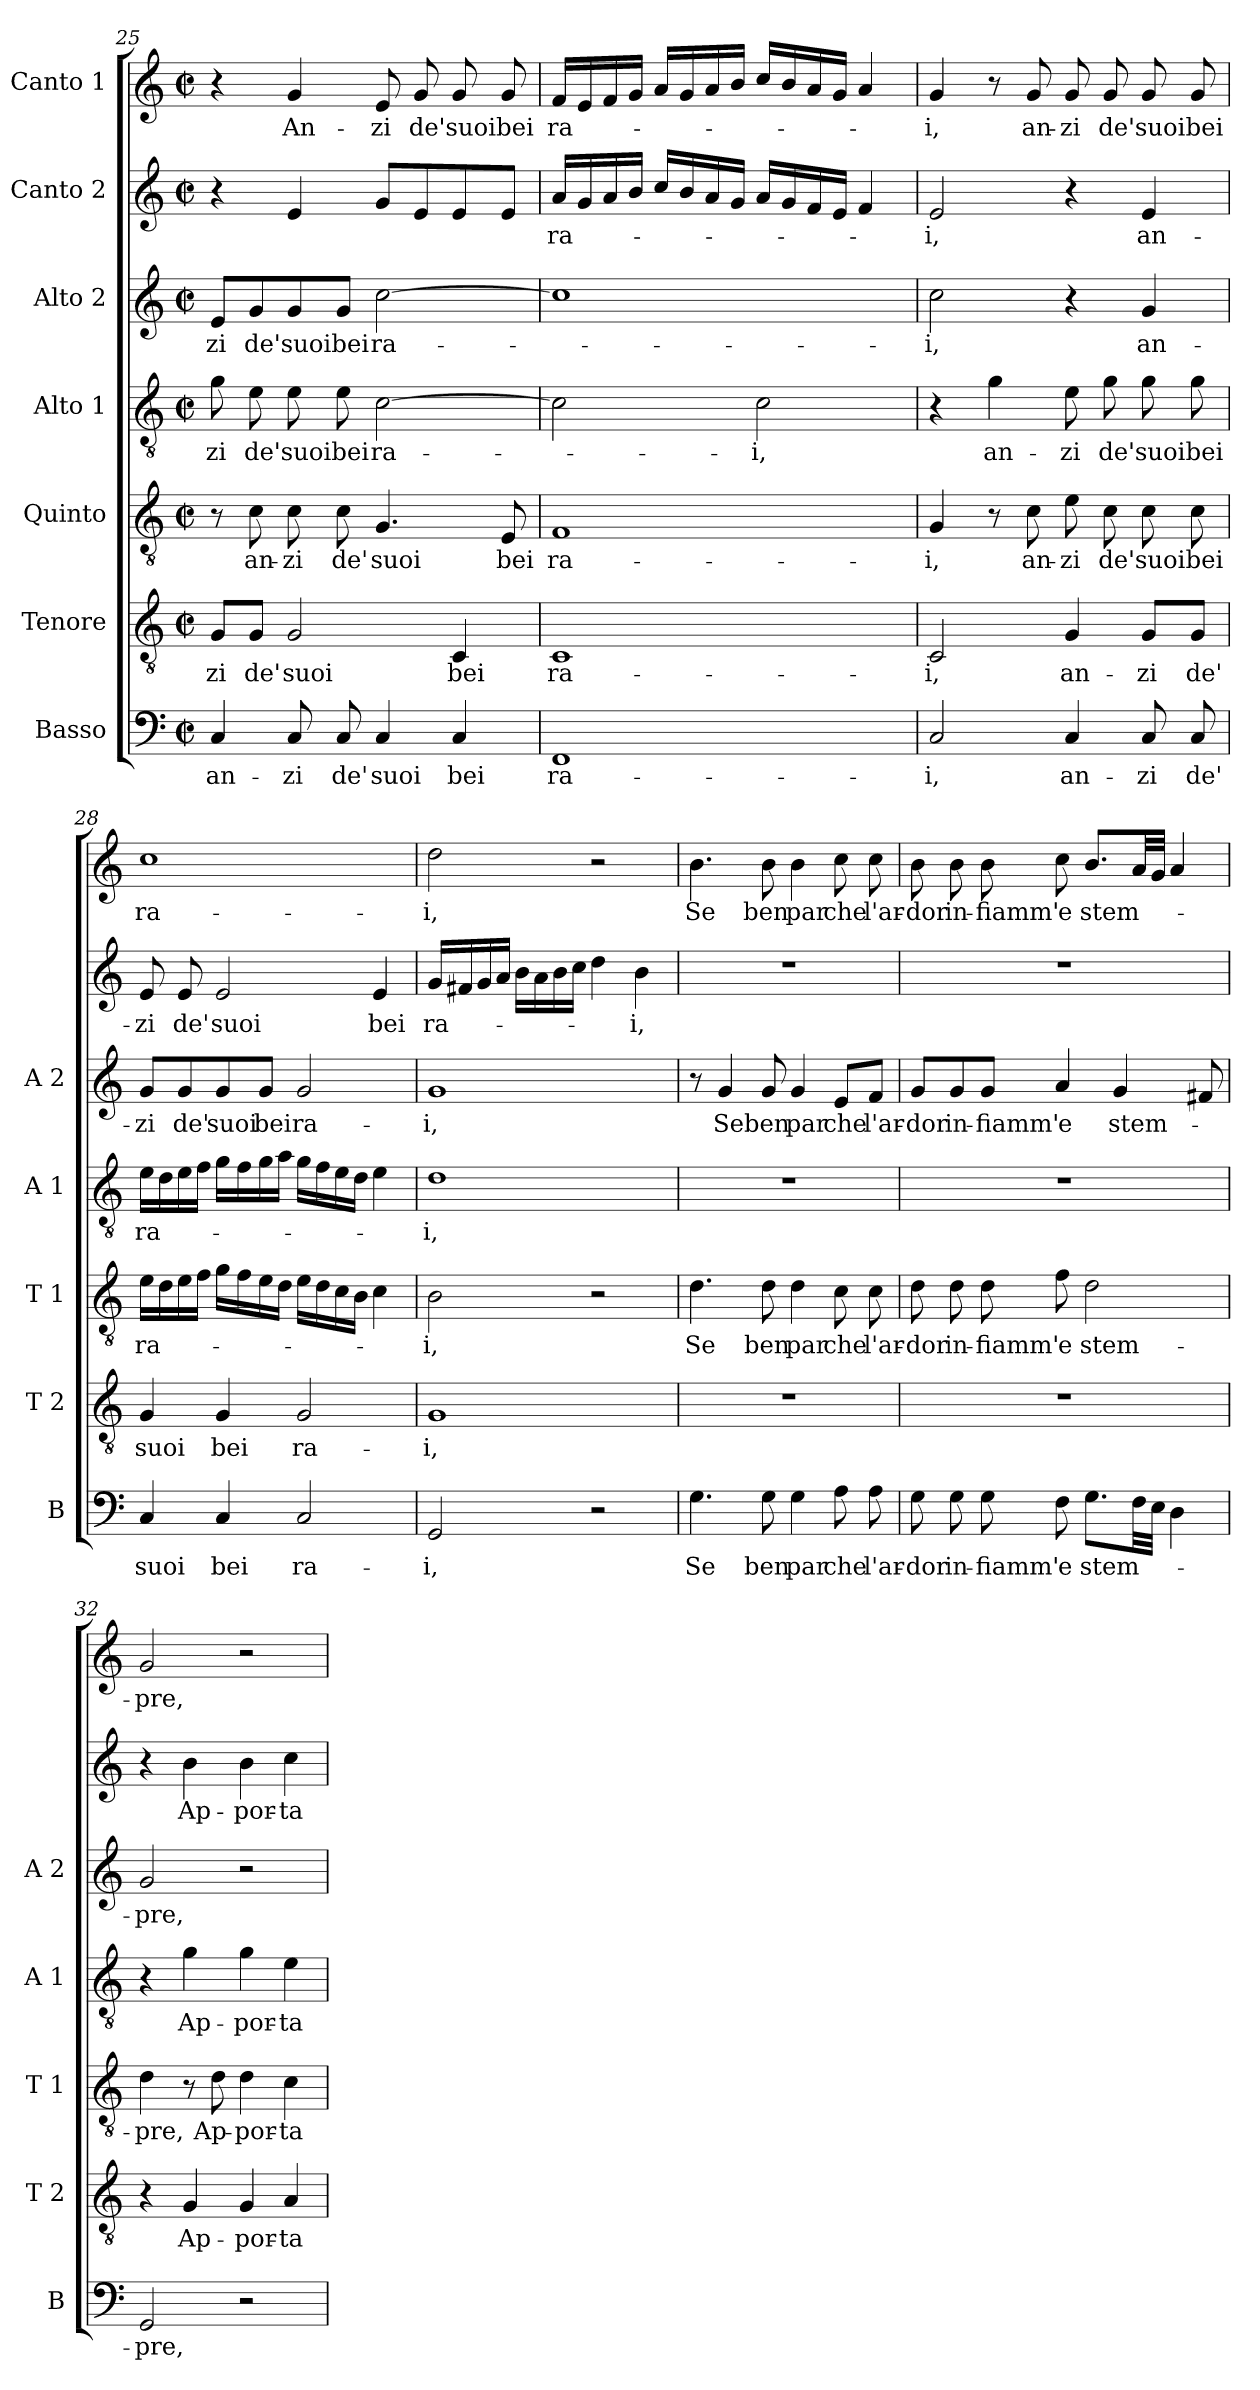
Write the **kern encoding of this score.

**kern	**text	**kern	**text	**kern	**text	**kern	**text	**kern	**text	**kern	**text	**kern	**text
*part7	*part7	*part6	*part6	*part5	*part5	*part4	*part4	*part3	*part3	*part2	*part2	*part1	*part1
*staff7	*staff7	*staff6	*staff6	*staff5	*staff5	*staff4	*staff4	*staff3	*staff3	*staff2	*staff2	*staff1	*staff1
*I"Basso	*	*I"Tenore	*	*I"Quinto	*	*I"Alto 1	*	*I"Alto 2	*	*I"Canto 2	*	*I"Canto 1	*
*I'B	*	*I'T 2	*	*I'T 1	*	*I'A 1	*	*I'A 2	*	*	*	*	*
*clefF4	*	*clefGv2	*	*clefGv2	*	*clefGv2	*	*clefG2	*	*clefG2	*	*clefG2	*
*k[]	*	*k[]	*	*k[]	*	*k[]	*	*k[]	*	*k[]	*	*k[]	*
*C:	*	*C:	*	*C:	*	*C:	*	*C:	*	*C:	*	*C:	*
*M2/2	*	*M2/2	*	*M2/2	*	*M2/2	*	*M2/2	*	*M2/2	*	*M2/2	*
*met(c|)	*	*met(c|)	*	*met(c|)	*	*met(c|)	*	*met(c|)	*	*met(c|)	*	*met(c|)	*
=25	=25	=25	=25	=25	=25	=25	=25	=25	=25	=25	=25	=25	=25
!	!LO:LY:b	!	!LO:LY:b	!	!	!	!LO:LY:b	!	!LO:LY:b	!	!	!	!
4C/	an-	8G/L	-zi	8r	.	8g\	-zi	8e/L	-zi	4r	.	4r	.
!	!	!	!LO:LY:b	!	!LO:LY:b	!	!LO:LY:b	!	!LO:LY:b	!	!	!	!
.	.	8G/J	de'	8c\	an-	8e\	de'	8g/	de'	.	.	.	.
!	!LO:LY:b	!	!LO:LY:b	!	!LO:LY:b	!	!LO:LY:b	!	!LO:LY:b	!	!	!	!LO:LY:b
8C/	-zi	2G/	suoi	8c\	-zi	8e\	suoi	8g/	suoi	4e/	.	4g/	An-
!	!LO:LY:b	!	!	!	!LO:LY:b	!	!LO:LY:b	!	!LO:LY:b	!	!	!	!
8C/	de'	.	.	8c\	de'	8e\	bei	8g/J	bei	.	.	.	.
!	!LO:LY:b	!	!	!	!LO:LY:b	!	!LO:LY:b	!	!LO:LY:b	!	!	!	!LO:LY:b
4C/	suoi	.	.	4.G/	suoi	[2c\	ra-	[2cc\	ra-	8g/L	.	8e/	-zi
!	!	!	!	!	!	!	!	!	!	!	!	!	!LO:LY:b
.	.	.	.	.	.	.	.	.	.	8e/	.	8g/	de'
!	!LO:LY:b	!	!LO:LY:b	!	!	!	!	!	!	!	!	!	!LO:LY:b
4C/	bei	4C/	bei	.	.	.	.	.	.	8e/	.	8g/	suoi
!	!	!	!	!	!LO:LY:b	!	!	!	!	!	!	!	!LO:LY:b
.	.	.	.	8E/	bei	.	.	.	.	8e/J	.	8g/	bei
=26	=26	=26	=26	=26	=26	=26	=26	=26	=26	=26	=26	=26	=26
!	!LO:LY:b	!	!LO:LY:b	!	!LO:LY:b	!	!	!	!	!	!LO:LY:b	!	!LO:LY:b
1FF	ra-	1C	ra-	1F	ra-	2c\]	.	1cc]	.	16a/LL	ra-	16f/LL	ra-
.	.	.	.	.	.	.	.	.	.	16g/	.	16e/	.
.	.	.	.	.	.	.	.	.	.	16a/	.	16f/	.
.	.	.	.	.	.	.	.	.	.	16b/JJ	.	16g/JJ	.
.	.	.	.	.	.	.	.	.	.	16cc/LL	.	16a/LL	.
.	.	.	.	.	.	.	.	.	.	16b/	.	16g/	.
.	.	.	.	.	.	.	.	.	.	16a/	.	16a/	.
.	.	.	.	.	.	.	.	.	.	16g/JJ	.	16b/JJ	.
!	!	!	!	!	!	!	!LO:LY:b	!	!	!	!	!	!
.	.	.	.	.	.	2c\	-i,	.	.	16a/LL	.	16cc/LL	.
.	.	.	.	.	.	.	.	.	.	16g/	.	16b/	.
.	.	.	.	.	.	.	.	.	.	16f/	.	16a/	.
.	.	.	.	.	.	.	.	.	.	16e/JJ	.	16g/JJ	.
.	.	.	.	.	.	.	.	.	.	4f/	.	4a/	.
=27	=27	=27	=27	=27	=27	=27	=27	=27	=27	=27	=27	=27	=27
!	!LO:LY:b	!	!LO:LY:b	!	!LO:LY:b	!	!	!	!LO:LY:b	!	!LO:LY:b	!	!LO:LY:b
2C/	-i,	2C/	-i,	4G/	-i,	4r	.	2cc\	-i,	2e/	-i,	4g/	-i,
!	!	!	!	!	!	!	!LO:LY:b	!	!	!	!	!	!
.	.	.	.	8r	.	4g\	an-	.	.	.	.	8r	.
!	!	!	!	!	!LO:LY:b	!	!	!	!	!	!	!	!LO:LY:b
.	.	.	.	8c\	an-	.	.	.	.	.	.	8g/	an-
!	!LO:LY:b	!	!LO:LY:b	!	!LO:LY:b	!	!LO:LY:b	!	!	!	!	!	!LO:LY:b
4C/	an-	4G/	an-	8e\	-zi	8e\	-zi	4r	.	4r	.	8g/	-zi
!	!	!	!	!	!LO:LY:b	!	!LO:LY:b	!	!	!	!	!	!LO:LY:b
.	.	.	.	8c\	de'	8g\	de'	.	.	.	.	8g/	de'
!	!LO:LY:b	!	!LO:LY:b	!	!LO:LY:b	!	!LO:LY:b	!	!LO:LY:b	!	!LO:LY:b	!	!LO:LY:b
8C/	-zi	8G/L	-zi	8c\	suoi	8g\	suoi	4g/	an-	4e/	an-	8g/	suoi
!	!LO:LY:b	!	!LO:LY:b	!	!LO:LY:b	!	!LO:LY:b	!	!	!	!	!	!LO:LY:b
8C/	de'	8G/J	de'	8c\	bei	8g\	bei	.	.	.	.	8g/	bei
=28	=28	=28	=28	=28	=28	=28	=28	=28	=28	=28	=28	=28	=28
!	!LO:LY:b	!	!LO:LY:b	!	!LO:LY:b	!	!LO:LY:b	!	!LO:LY:b	!	!LO:LY:b	!	!LO:LY:b
4C/	suoi	4G/	suoi	16e\LL	ra-	16e\LL	ra-	8g/L	-zi	8e/	-zi	1cc	ra-
.	.	.	.	16d\	.	16d\	.	.	.	.	.	.	.
!	!	!	!	!	!	!	!	!	!LO:LY:b	!	!LO:LY:b	!	!
.	.	.	.	16e\	.	16e\	.	8g/	de'	8e/	de'	.	.
.	.	.	.	16f\JJ	.	16f\JJ	.	.	.	.	.	.	.
!	!LO:LY:b	!	!LO:LY:b	!	!	!	!	!	!LO:LY:b	!	!LO:LY:b	!	!
4C/	bei	4G/	bei	16g\LL	.	16g\LL	.	8g/	suoi	2e/	suoi	.	.
.	.	.	.	16f\	.	16f\	.	.	.	.	.	.	.
!	!	!	!	!	!	!	!	!	!LO:LY:b	!	!	!	!
.	.	.	.	16e\	.	16g\	.	8g/J	bei	.	.	.	.
.	.	.	.	16d\JJ	.	16a\JJ	.	.	.	.	.	.	.
!	!LO:LY:b	!	!LO:LY:b	!	!	!	!	!	!LO:LY:b	!	!	!	!
2C/	ra-	2G/	ra-	16e\LL	.	16g\LL	.	2g/	ra-	.	.	.	.
.	.	.	.	16d\	.	16f\	.	.	.	.	.	.	.
.	.	.	.	16c\	.	16e\	.	.	.	.	.	.	.
.	.	.	.	16B\JJ	.	16d\JJ	.	.	.	.	.	.	.
!	!	!	!	!	!	!	!	!	!	!	!LO:LY:b	!	!
.	.	.	.	4c\	.	4e\	.	.	.	4e/	bei	.	.
!!LO:PB:g=z
=29	=29	=29	=29	=29	=29	=29	=29	=29	=29	=29	=29	=29	=29
!	!LO:LY:b	!	!LO:LY:b	!	!LO:LY:b	!	!LO:LY:b	!	!LO:LY:b	!	!LO:LY:b	!	!LO:LY:b
2GG/	-i,	1G	-i,	2B\	-i,	1d	-i,	1g	-i,	16g/LL	ra-	2dd\	-i,
.	.	.	.	.	.	.	.	.	.	16f#X/	.	.	.
.	.	.	.	.	.	.	.	.	.	16g/	.	.	.
.	.	.	.	.	.	.	.	.	.	16a/JJ	.	.	.
.	.	.	.	.	.	.	.	.	.	16b\LL	.	.	.
.	.	.	.	.	.	.	.	.	.	16a\	.	.	.
.	.	.	.	.	.	.	.	.	.	16b\	.	.	.
.	.	.	.	.	.	.	.	.	.	16cc\JJ	.	.	.
2r	.	.	.	2r	.	.	.	.	.	4dd\	.	2r	.
!	!	!	!	!	!	!	!	!	!	!	!LO:LY:b	!	!
.	.	.	.	.	.	.	.	.	.	4b\	-i,	.	.
=30	=30	=30	=30	=30	=30	=30	=30	=30	=30	=30	=30	=30	=30
!	!LO:LY:b	!	!	!	!LO:LY:b	!	!	!	!	!	!	!	!LO:LY:b
4.G\	Se	1r	.	4.d\	Se	1r	.	8r	.	1r	.	4.b\	Se
!	!	!	!	!	!	!	!	!	!LO:LY:b	!	!	!	!
.	.	.	.	.	.	.	.	4g/	Se	.	.	.	.
!	!LO:LY:b	!	!	!	!LO:LY:b	!	!	!	!LO:LY:b	!	!	!	!LO:LY:b
8G\	ben	.	.	8d\	ben	.	.	8g/	ben	.	.	8b\	ben
!	!LO:LY:b	!	!	!	!LO:LY:b	!	!	!	!LO:LY:b	!	!	!	!LO:LY:b
4G\	par	.	.	4d\	par	.	.	4g/	par	.	.	4b\	par
!	!LO:LY:b	!	!	!	!LO:LY:b	!	!	!	!LO:LY:b	!	!	!	!LO:LY:b
8A\	che	.	.	8c\	che	.	.	8e/L	che	.	.	8cc\	che
!	!LO:LY:b	!	!	!	!LO:LY:b	!	!	!	!LO:LY:b	!	!	!	!LO:LY:b
8A\	l'ar-	.	.	8c\	l'ar-	.	.	8f/J	l'ar-	.	.	8cc\	l'ar-
=31	=31	=31	=31	=31	=31	=31	=31	=31	=31	=31	=31	=31	=31
!	!LO:LY:b	!	!	!	!LO:LY:b	!	!	!	!LO:LY:b	!	!	!	!LO:LY:b
8G\	-dor	1r	.	8d\	-dor	1r	.	8g/L	-dor	1r	.	8b\	-dor
!	!LO:LY:b	!	!	!	!LO:LY:b	!	!	!	!LO:LY:b	!	!	!	!LO:LY:b
8G\	in-	.	.	8d\	in-	.	.	8g/	in-	.	.	8b\	in-
!	!LO:LY:b	!	!	!	!LO:LY:b	!	!	!	!LO:LY:b	!	!	!	!LO:LY:b
8G\	-fiamm'	.	.	8d\	-fiamm'	.	.	8g/J	-fiamm'	.	.	8b\	-fiamm'
!	!LO:LY:b	!	!	!	!LO:LY:b	!	!	!	!LO:LY:b	!	!	!	!LO:LY:b
8F\	e	.	.	8f\	e	.	.	4a/	e	.	.	8cc\	e
!	!LO:LY:b	!	!	!	!LO:LY:b	!	!	!	!	!	!	!	!LO:LY:b
8.G\L	stem-	.	.	2d\	stem-	.	.	.	.	.	.	8.b/L	stem-
!	!	!	!	!	!	!	!	!	!LO:LY:b	!	!	!	!
.	.	.	.	.	.	.	.	4g/	stem-	.	.	.	.
32F\LL	.	.	.	.	.	.	.	.	.	.	.	32a/LL	.
32E\JJJ	.	.	.	.	.	.	.	.	.	.	.	32g/JJJ	.
4D\	.	.	.	.	.	.	.	.	.	.	.	4a/	.
.	.	.	.	.	.	.	.	8f#X/	.	.	.	.	.
=32	=32	=32	=32	=32	=32	=32	=32	=32	=32	=32	=32	=32	=32
!	!LO:LY:b	!	!	!	!LO:LY:b	!	!	!	!LO:LY:b	!	!	!	!LO:LY:b
2GG/	-pre,	4r	.	4d\	-pre,	4r	.	2g/	-pre,	4r	.	2g/	-pre,
!	!	!	!LO:LY:b	!	!	!	!LO:LY:b	!	!	!	!LO:LY:b	!	!
.	.	4G/	Ap-	8r	.	4g\	Ap-	.	.	4b\	Ap-	.	.
!	!	!	!	!	!LO:LY:b	!	!	!	!	!	!	!	!
.	.	.	.	8d\	Ap-	.	.	.	.	.	.	.	.
!	!	!	!LO:LY:b	!	!LO:LY:b	!	!LO:LY:b	!	!	!	!LO:LY:b	!	!
2r	.	4G/	-por-	4d\	-por-	4g\	-por-	2r	.	4b\	-por-	2r	.
!	!	!	!LO:LY:b	!	!LO:LY:b	!	!LO:LY:b	!	!	!	!LO:LY:b	!	!
.	.	4A/	-ta	4c\	-ta	4e\	-ta	.	.	4cc\	-ta	.	.
=	=	=	=	=	=	=	=	=	=	=	=	=	=
*-	*-	*-	*-	*-	*-	*-	*-	*-	*-	*-	*-	*-	*-
